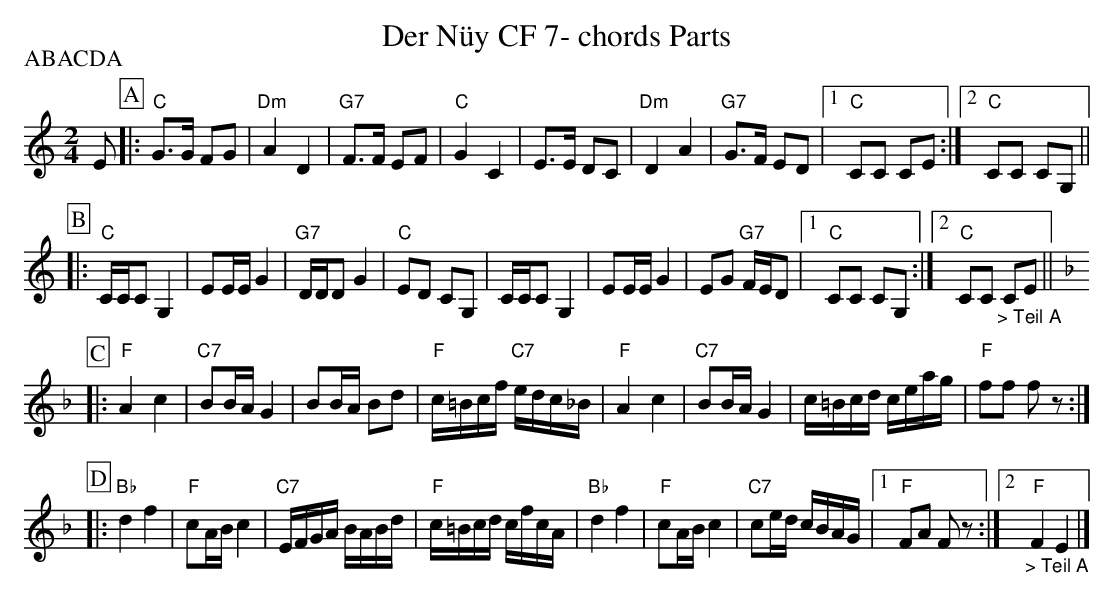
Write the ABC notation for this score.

X:1
T:Der N\"uy CF 7- chords Parts
M:2/4
L:1/8
P:ABACDA
K:Cmaj%%MIDI gchordon
E [P:A] |: "C"G>G FG | "Dm"A2D2 | "G7"F>F EF | "C"G2C2 | E>E DC | "Dm"D2A2 | "G7"G>F ED |1 "C"CC CE :|2 "C"CC CG, ||
[P:B] |: "C"C/2C/2C G,2 | EE/2E/2 G2 | "G7"D/2D/2D G2 | "C"ED CG, | C/2C/2C G,2 | EE/2E/2 G2 | EG "G7"F/2E/2D |1 "C"CC CG, :|2 "C"CC"_> Teil A" CE ||
K:Fmaj
[P:C] |: "F"A2c2 | "C7"BB/2A/2 G2 | BB/2A/2 Bd | [L:1/16] "F"c=Bcf "C7"edc_B | "F"A4c4 | "C7"B2BA G4 | c=Bcd ceag | "F"f2f2 f2z2 :|
[P:D] |: "Bb"d4f4 | "F"c2AB c4 | "C7"EFGA BABd | "F"c=Bcd cfcA | "Bb"d4f4 | "F"c2AB c4 | "C7"c2ed cBAG |1 "F"F2A2 F2z2 :|2 "_> Teil A""F"F4E4 |]
